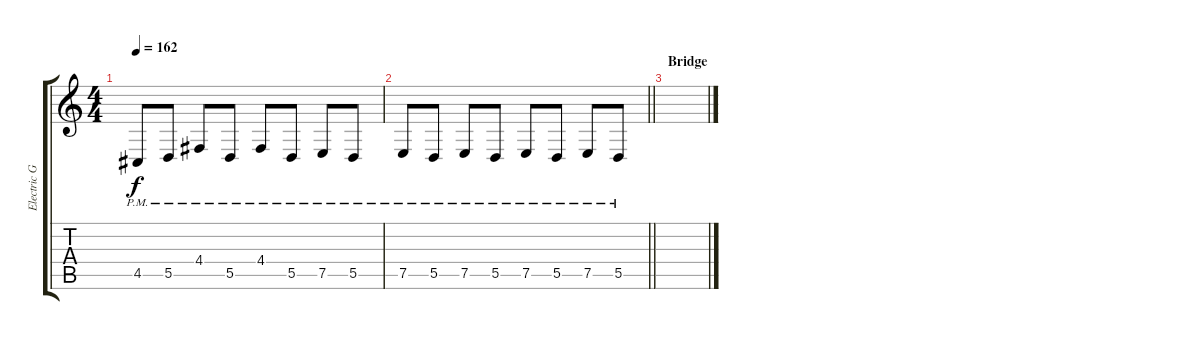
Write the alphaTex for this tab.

\track ("Electric Guitar" "Electric G") {instrument lead1square}
\staff {score tabs}
\tuning (E4 B3 G3 D3 A2 E2) {hide}
\ts (4 4)
\tempo 162
\clef g2
\ks c
4.5{pm}.8{dy f} 5.5{pm}.8 4.4{pm}.8 5.5{pm}.8 4.4{pm}.8 5.5{pm}.8 7.5{pm}.8 5.5{pm}.8 |
\barLineRight lightlight
7.5{pm}.8 5.5{pm}.8 7.5{pm}.8 5.5{pm}.8 7.5{pm}.8 5.5{pm}.8 7.5{pm}.8 5.5{pm}.8 |
\section ("" "Bridge")
